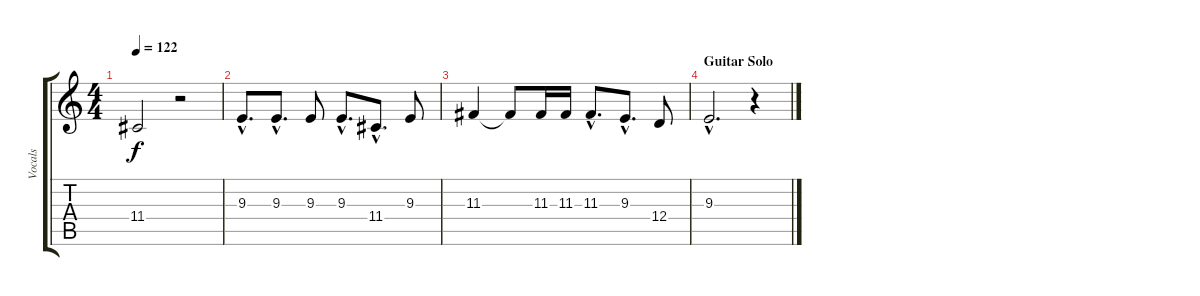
\track ("Vocals" "Vocals") {instrument bassoon}
\staff {score tabs}
\tuning (E4 B3 G3 D3 A2 E2) {hide}
\ts (4 4)
\tempo 122
\clef g2
\ks c
11.4.2{dy f} r.2 |
9.3{hac}.8{d} 9.3{hac}.8{d} 9.3.8 9.3{hac}.8{d} 11.4{hac}.8{d} 9.3.8 |
11.3.4 11.3{t}.8 11.3.16 11.3.16 11.3{hac}.8{d} 9.3{hac}.8{d} 12.4.8 |
\section ("" "Guitar Solo")
9.3{hac}.2{d} r.4
